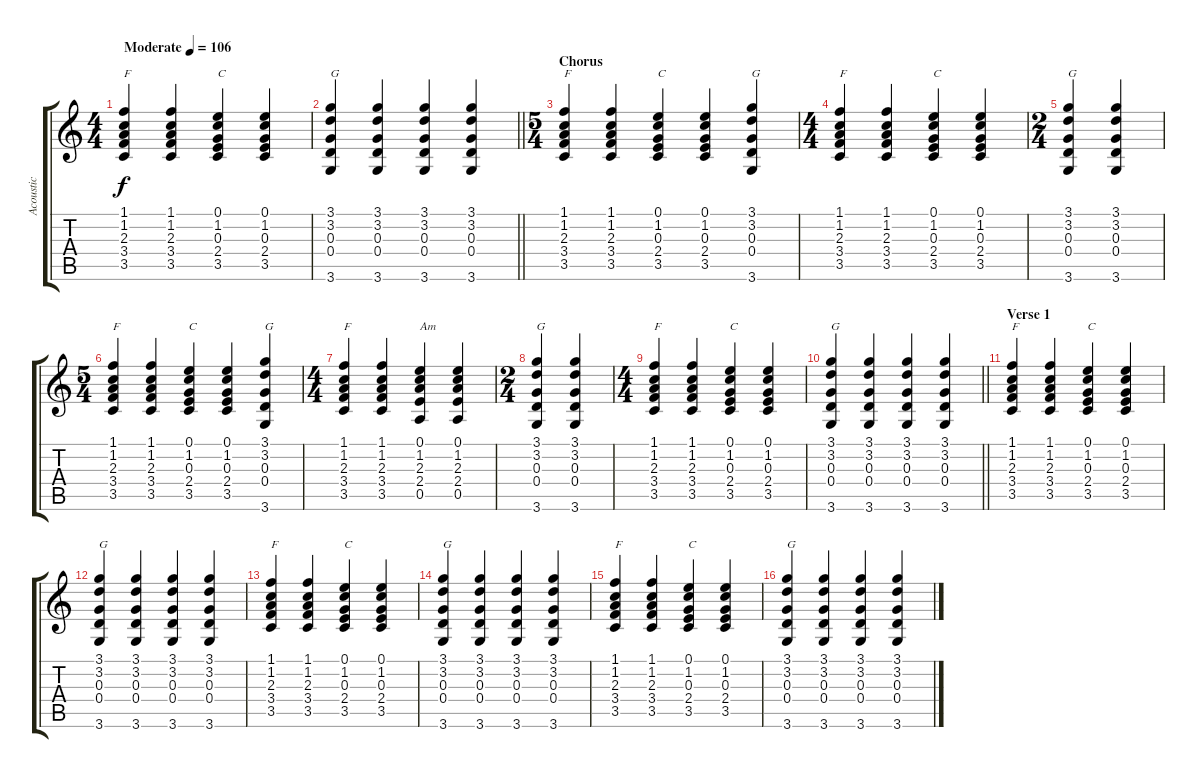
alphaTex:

\track ("Acoustic" "Acoustic") {instrument acousticguitarsteel}
\staff {score tabs}
\tuning (E4 B3 G3 D3 A2 E2) {hide}
\ts (4 4)
\tempo (106 "Moderate")
\clef g2
\ks c
(1.1 1.2 2.3 3.4 3.5).4{txt "F" dy f instrument acousticguitarsteel} (1.1 1.2 2.3 3.4 3.5).4 (0.1 1.2 0.3 2.4 3.5).4{txt "C"} (0.1 1.2 0.3 2.4 3.5).4 |
\barLineRight lightlight
(3.1 3.2 0.3 0.4 3.6).4{txt "G"} (3.1 3.2 0.3 0.4 3.6).4 (3.1 3.2 0.3 0.4 3.6).4 (3.1 3.2 0.3 0.4 3.6).4 |
\ts (5 4)
\section ("" "Chorus")
(1.1 1.2 2.3 3.4 3.5).4{txt "F"} (1.1 1.2 2.3 3.4 3.5).4 (0.1 1.2 0.3 2.4 3.5).4{txt "C"} (0.1 1.2 0.3 2.4 3.5).4 (3.1 3.2 0.3 0.4 3.6).4{txt "G"} |
\ts (4 4)
(1.1 1.2 2.3 3.4 3.5).4{txt "F"} (1.1 1.2 2.3 3.4 3.5).4 (0.1 1.2 0.3 2.4 3.5).4{txt "C"} (0.1 1.2 0.3 2.4 3.5).4 |
\ts (2 4)
(3.1 3.2 0.3 0.4 3.6).4{txt "G"} (3.1 3.2 0.3 0.4 3.6).4 |
\ts (5 4)
(1.1 1.2 2.3 3.4 3.5).4{txt "F"} (1.1 1.2 2.3 3.4 3.5).4 (0.1 1.2 0.3 2.4 3.5).4{txt "C"} (0.1 1.2 0.3 2.4 3.5).4 (3.1 3.2 0.3 0.4 3.6).4{txt "G"} |
\ts (4 4)
(1.1 1.2 2.3 3.4 3.5).4{txt "F"} (1.1 1.2 2.3 3.4 3.5).4 (0.1 1.2 2.3 2.4 0.5).4{txt "Am"} (0.1 1.2 2.3 2.4 0.5).4 |
\ts (2 4)
(3.1 3.2 0.3 0.4 3.6).4{txt "G"} (3.1 3.2 0.3 0.4 3.6).4 |
\ts (4 4)
(1.1 1.2 2.3 3.4 3.5).4{txt "F"} (1.1 1.2 2.3 3.4 3.5).4 (0.1 1.2 0.3 2.4 3.5).4{txt "C"} (0.1 1.2 0.3 2.4 3.5).4 |
\barLineRight lightlight
(3.1 3.2 0.3 0.4 3.6).4{txt "G"} (3.1 3.2 0.3 0.4 3.6).4 (3.1 3.2 0.3 0.4 3.6).4 (3.1 3.2 0.3 0.4 3.6).4 |
\section ("" "Verse 1")
(1.1 1.2 2.3 3.4 3.5).4{txt "F"} (1.1 1.2 2.3 3.4 3.5).4 (0.1 1.2 0.3 2.4 3.5).4{txt "C"} (0.1 1.2 0.3 2.4 3.5).4 |
(3.1 3.2 0.3 0.4 3.6).4{txt "G"} (3.1 3.2 0.3 0.4 3.6).4 (3.1 3.2 0.3 0.4 3.6).4 (3.1 3.2 0.3 0.4 3.6).4 |
(1.1 1.2 2.3 3.4 3.5).4{txt "F"} (1.1 1.2 2.3 3.4 3.5).4 (0.1 1.2 0.3 2.4 3.5).4{txt "C"} (0.1 1.2 0.3 2.4 3.5).4 |
(3.1 3.2 0.3 0.4 3.6).4{txt "G"} (3.1 3.2 0.3 0.4 3.6).4 (3.1 3.2 0.3 0.4 3.6).4 (3.1 3.2 0.3 0.4 3.6).4 |
(1.1 1.2 2.3 3.4 3.5).4{txt "F"} (1.1 1.2 2.3 3.4 3.5).4 (0.1 1.2 0.3 2.4 3.5).4{txt "C"} (0.1 1.2 0.3 2.4 3.5).4 |
(3.1 3.2 0.3 0.4 3.6).4{txt "G"} (3.1 3.2 0.3 0.4 3.6).4 (3.1 3.2 0.3 0.4 3.6).4 (3.1 3.2 0.3 0.4 3.6).4
